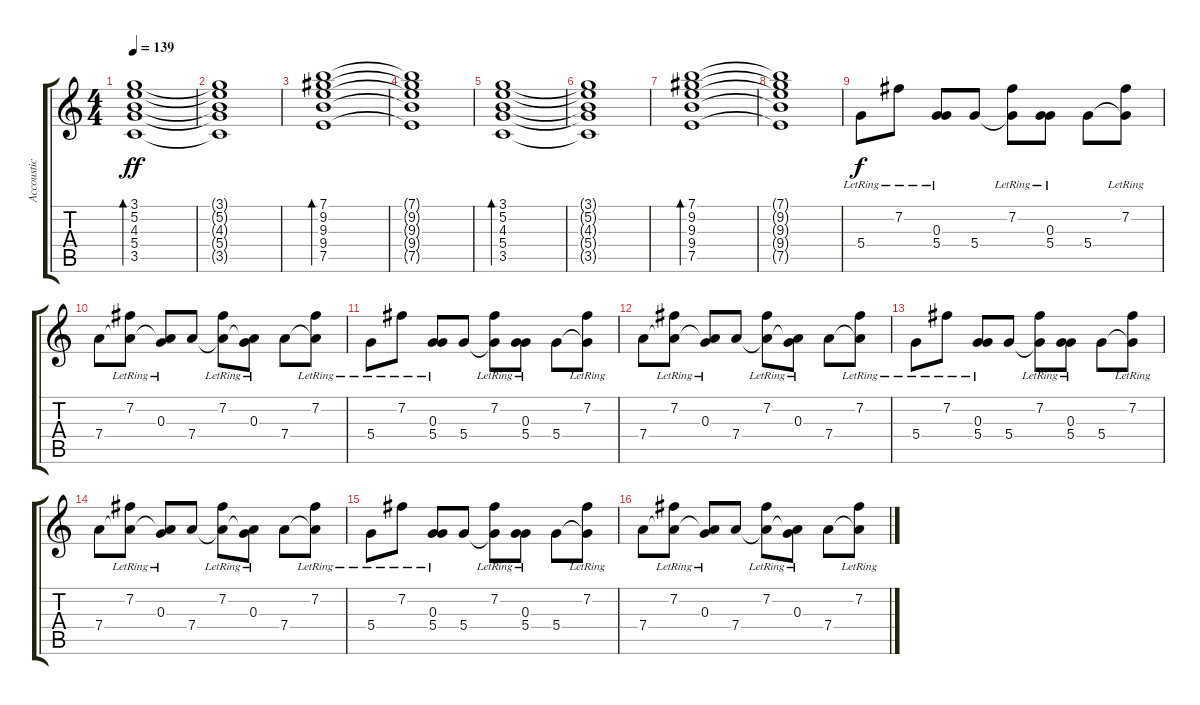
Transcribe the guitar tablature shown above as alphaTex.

\track ("Accoustic Guitar" "Accoustic ") {instrument electricguitarclean}
\staff {score tabs}
\tuning (E4 B3 G3 D3 A2 E2) {hide}
\ts (4 4)
\tempo 139
\clef g2
\ks c
(3.1 5.2 4.3 5.4 3.5).1{bd 120 dy ff} |
(3.1{t} 5.2{t} 4.3{t} 5.4{t} 3.5{t}).1 |
(7.1 9.2 9.3 9.4 7.5).1{bd 120} |
(7.1{t} 9.2{t} 9.3{t} 9.4{t} 7.5{t}).1 |
(3.1 5.2 4.3 5.4 3.5).1{bd 120} |
(3.1{t} 5.2{t} 4.3{t} 5.4{t} 3.5{t}).1 |
(7.1 9.2 9.3 9.4 7.5).1{bd 120} |
(7.1{t} 9.2{t} 9.3{t} 9.4{t} 7.5{t}).1 |
5.4{lr}.8{dy f volume 8} 7.2{lr}.8 (0.3{lr} 5.4).8 5.4.8 (7.2{lr} 5.4{t}).8 (0.3{lr} 5.4).8 5.4.8 (7.2{lr} 5.4{t}).8 |
7.4.8 (7.2{lr} 7.4{t}).8 (0.3{lr} 7.4{t}).8 7.4.8 (7.2{lr} 7.4{t}).8 (0.3{lr} 7.4{t}).8 7.4.8 (7.2{lr} 7.4{t}).8 |
5.4{lr}.8 7.2{lr}.8 (0.3{lr} 5.4).8 5.4.8 (7.2{lr} 5.4{t}).8 (0.3{lr} 5.4).8 5.4.8 (7.2{lr} 5.4{t}).8 |
7.4.8 (7.2{lr} 7.4{t}).8 (0.3{lr} 7.4{t}).8 7.4.8 (7.2{lr} 7.4{t}).8 (0.3{lr} 7.4{t}).8 7.4.8 (7.2{lr} 7.4{t}).8 |
5.4{lr}.8 7.2{lr}.8 (0.3{lr} 5.4).8 5.4.8 (7.2{lr} 5.4{t}).8 (0.3{lr} 5.4).8 5.4.8 (7.2{lr} 5.4{t}).8 |
7.4.8 (7.2{lr} 7.4{t}).8 (0.3{lr} 7.4{t}).8 7.4.8 (7.2{lr} 7.4{t}).8 (0.3{lr} 7.4{t}).8 7.4.8 (7.2{lr} 7.4{t}).8 |
5.4{lr}.8 7.2{lr}.8 (0.3{lr} 5.4).8 5.4.8 (7.2{lr} 5.4{t}).8 (0.3{lr} 5.4).8 5.4.8 (7.2{lr} 5.4{t}).8 |
7.4.8 (7.2{lr} 7.4{t}).8 (0.3{lr} 7.4{t}).8 7.4.8 (7.2{lr} 7.4{t}).8 (0.3{lr} 7.4{t}).8 7.4.8 (7.2{lr} 7.4{t}).8
